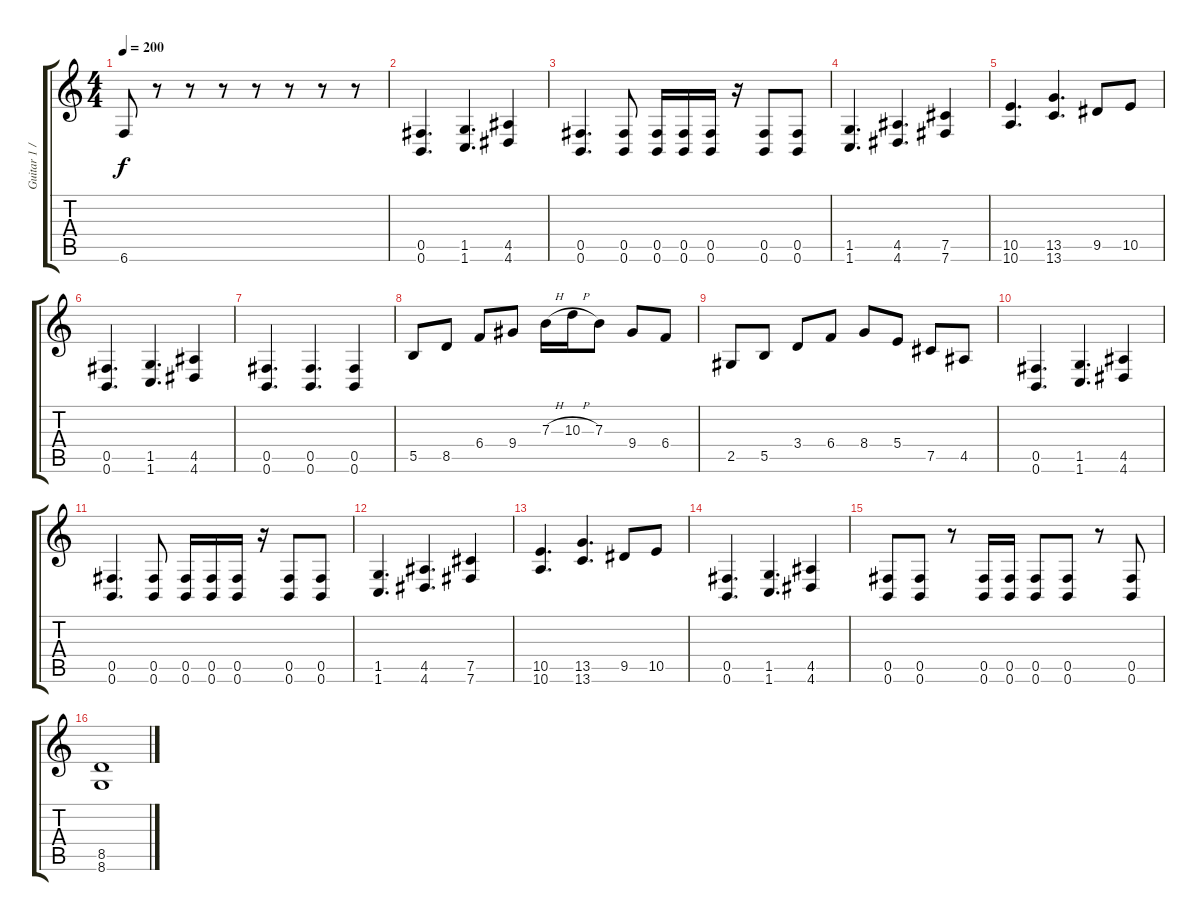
\track ("Guitar 1 / Solo" "Guitar 1 /") {instrument distortionguitar}
\staff {score tabs}
\tuning (Db4 Ab3 E3 B2 Gb2 B1) {hide}
\ts (4 4)
\tempo 200
\clef g2
\ks c
6.6.8{dy f} r.8 r.8 r.8 r.8 r.8 r.8 r.8 |
(0.5 0.6).4{d} (1.5 1.6).4{d} (4.5 4.6).4 |
(0.5 0.6).4{d} (0.5 0.6).8 (0.5 0.6).16 (0.5 0.6).16 (0.5 0.6).16 r.16 (0.5 0.6).8 (0.5 0.6).8 |
(1.5 1.6).4{d} (4.5 4.6).4{d} (7.5 7.6).4 |
(10.5 10.6).4{d} (13.5 13.6).4{d} 9.5.8 10.5.8 |
(0.5 0.6).4{d} (1.5 1.6).4{d} (4.5 4.6).4 |
(0.5 0.6).4{d} (0.5 0.6).4{d} (0.5 0.6).4 |
5.5.8 8.5.8 6.4.8 9.4.8 7.3{h}.16 10.3{h}.16 7.3.8 9.4.8 6.4.8 |
2.5.8 5.5.8 3.4.8 6.4.8 8.4.8 5.4.8 7.5.8 4.5.8 |
(0.5 0.6).4{d} (1.5 1.6).4{d} (4.5 4.6).4 |
(0.5 0.6).4{d} (0.5 0.6).8 (0.5 0.6).16 (0.5 0.6).16 (0.5 0.6).16 r.16 (0.5 0.6).8 (0.5 0.6).8 |
(1.5 1.6).4{d} (4.5 4.6).4{d} (7.5 7.6).4 |
(10.5 10.6).4{d} (13.5 13.6).4{d} 9.5.8 10.5.8 |
(0.5 0.6).4{d} (1.5 1.6).4{d} (4.5 4.6).4 |
(0.5 0.6).8 (0.5 0.6).8 r.8 (0.5 0.6).16 (0.5 0.6).16 (0.5 0.6).8 (0.5 0.6).8 r.8 (0.5 0.6).8 |
(8.5 8.6).1
